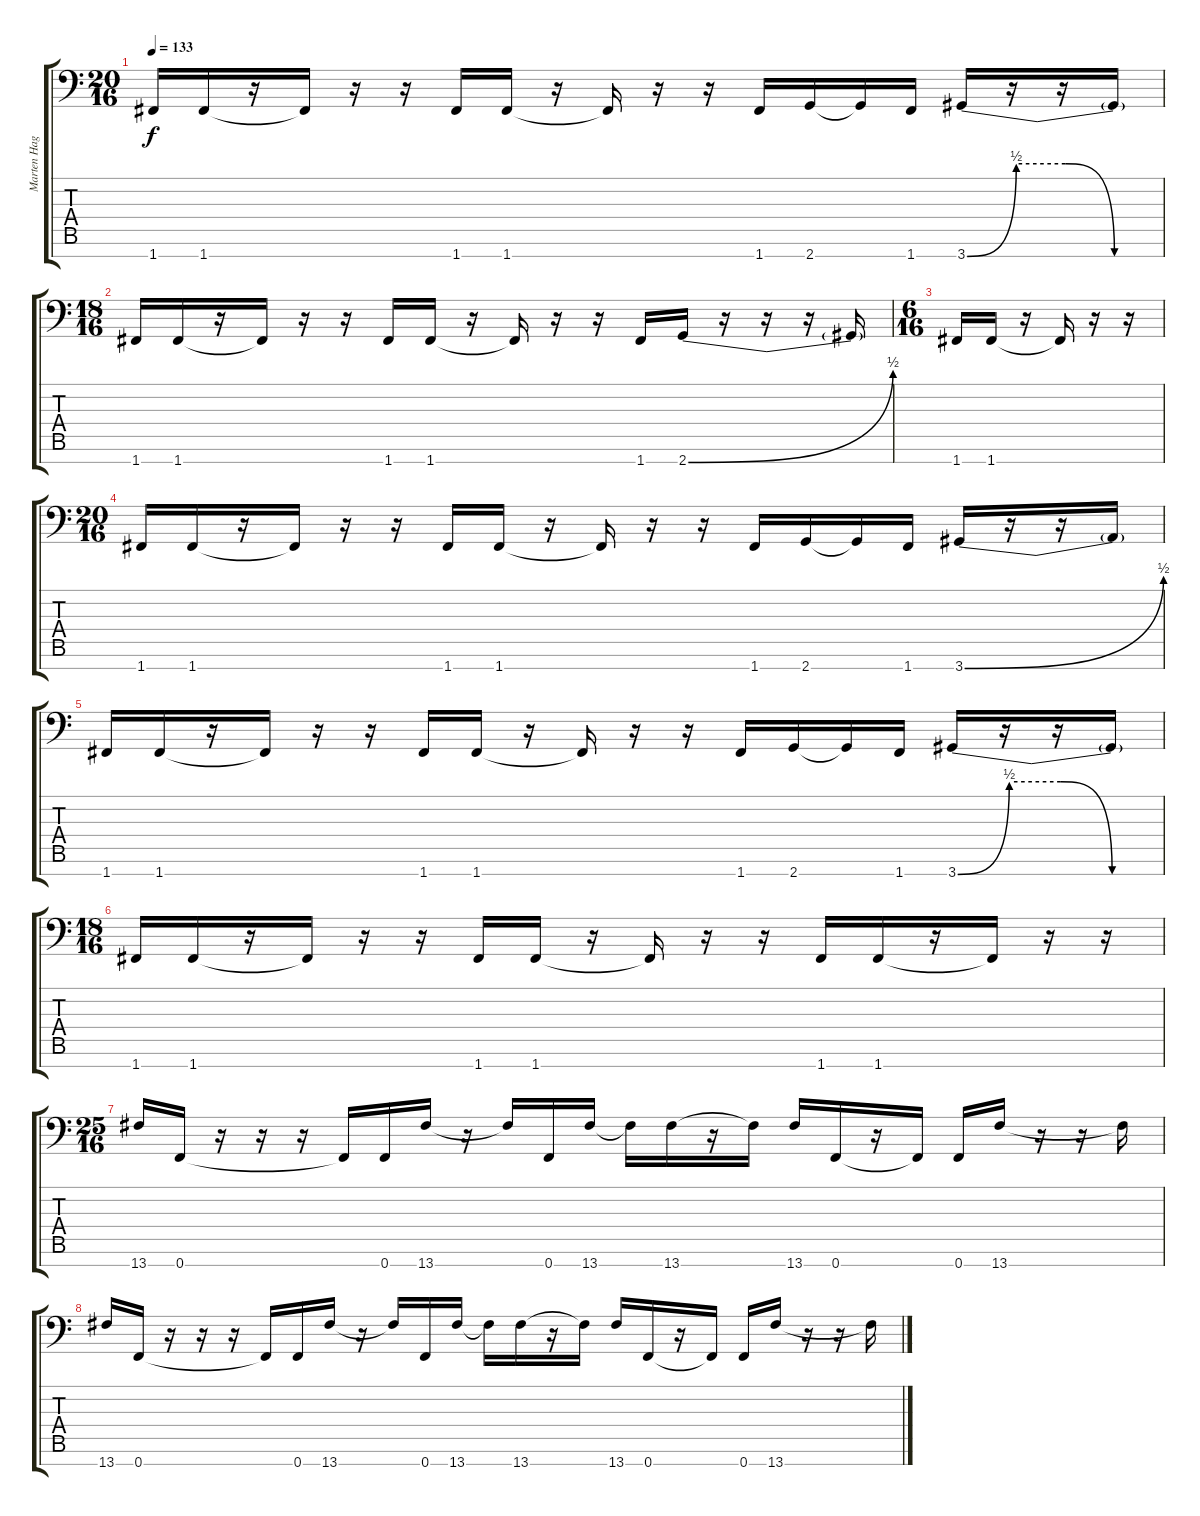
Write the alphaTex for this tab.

\track ("Marten Hagström ( Rythm )" "Marten Hag") {instrument distortionguitar}
\staff {score tabs}
\tuning (Bb3 F3 Db3 Ab2 Eb2 Bb1 F1) {hide}
\ts (20 16)
\tempo 133
\clef f4
\ks c
1.7.16{dy f} 1.7.16 r.16 1.7{t}.16 r.16 r.16 1.7.16 1.7.16 r.16 1.7{t}.16 r.16 r.16 1.7.16 2.7.16 2.7{t}.16 1.7.16 3.7{be (custom 0 0 15 2 30 2 45 0 60 0)}.16 r.16 r.16 3.7{t}.16 |
\ts (18 16)
1.7.16 1.7.16 r.16 1.7{t}.16 r.16 r.16 1.7.16 1.7.16 r.16 1.7{t}.16 r.16 r.16 1.7.16 2.7{be (bend 0 0 60 2)}.16 r.16 r.16 r.16 2.7{t}.16 |
\ts (6 16)
1.7.16 1.7.16 r.16 1.7{t}.16 r.16 r.16 |
\ts (20 16)
1.7.16 1.7.16 r.16 1.7{t}.16 r.16 r.16 1.7.16 1.7.16 r.16 1.7{t}.16 r.16 r.16 1.7.16 2.7.16 2.7{t}.16 1.7.16 3.7{be (bend 0 0 60 2)}.16 r.16 r.16 3.7{t}.16 |
1.7.16 1.7.16 r.16 1.7{t}.16 r.16 r.16 1.7.16 1.7.16 r.16 1.7{t}.16 r.16 r.16 1.7.16 2.7.16 2.7{t}.16 1.7.16 3.7{be (custom 0 0 15 2 30 2 45 0 60 0)}.16 r.16 r.16 3.7{t}.16 |
\ts (18 16)
1.7.16 1.7.16 r.16 1.7{t}.16 r.16 r.16 1.7.16 1.7.16 r.16 1.7{t}.16 r.16 r.16 1.7.16 1.7.16 r.16 1.7{t}.16 r.16 r.16 |
\ts (25 16)
13.7.16 0.7.16 r.16 r.16 r.16 0.7{t}.16 0.7.16 13.7.16 r.16 13.7{t}.16 0.7.16 13.7.16 13.7{t}.16 13.7.16 r.16 13.7{t}.16 13.7.16 0.7.16 r.16 0.7{t}.16 0.7.16 13.7.16 r.16 r.16 13.7{t}.16 |
13.7.16 0.7.16 r.16 r.16 r.16 0.7{t}.16 0.7.16 13.7.16 r.16 13.7{t}.16 0.7.16 13.7.16 13.7{t}.16 13.7.16 r.16 13.7{t}.16 13.7.16 0.7.16 r.16 0.7{t}.16 0.7.16 13.7.16 r.16 r.16 13.7{t}.16
